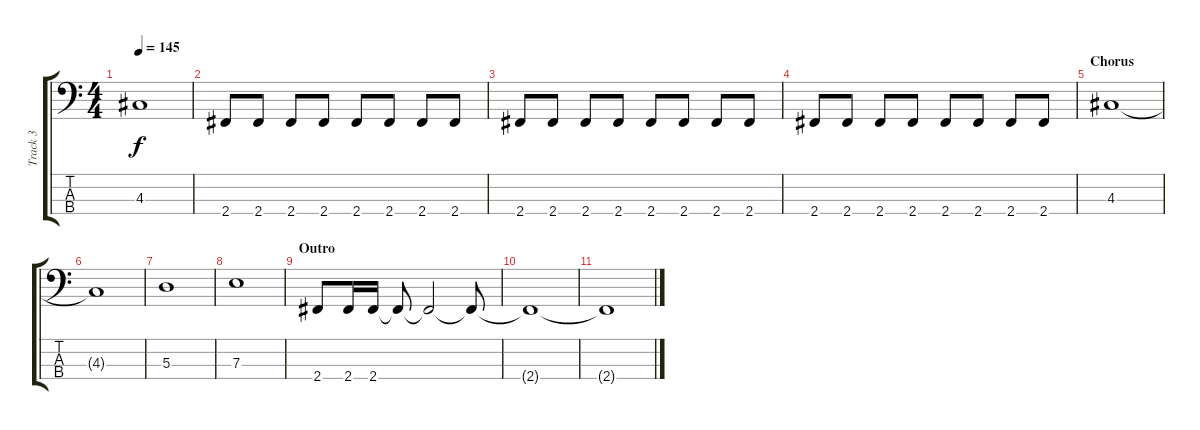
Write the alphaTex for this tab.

\track ("Track 3" "Track 3") {instrument electricbassfinger}
\staff {score tabs}
\tuning (G2 D2 A1 E1) {hide}
\ts (4 4)
\tempo 145
\clef f4
\ks c
4.3{t}.1{dy f} |
2.4.8 2.4.8 2.4.8 2.4.8 2.4.8 2.4.8 2.4.8 2.4.8 |
2.4.8 2.4.8 2.4.8 2.4.8 2.4.8 2.4.8 2.4.8 2.4.8 |
2.4.8 2.4.8 2.4.8 2.4.8 2.4.8 2.4.8 2.4.8 2.4.8 |
\section ("" "Chorus")
4.3.1 |
4.3{t}.1 |
5.3.1 |
7.3.1 |
\section ("" "Outro")
2.4.8 2.4.16 2.4.16 2.4{t}.8 2.4{t}.2 2.4{t}.8 |
2.4{t}.1 |
2.4{t}.1
